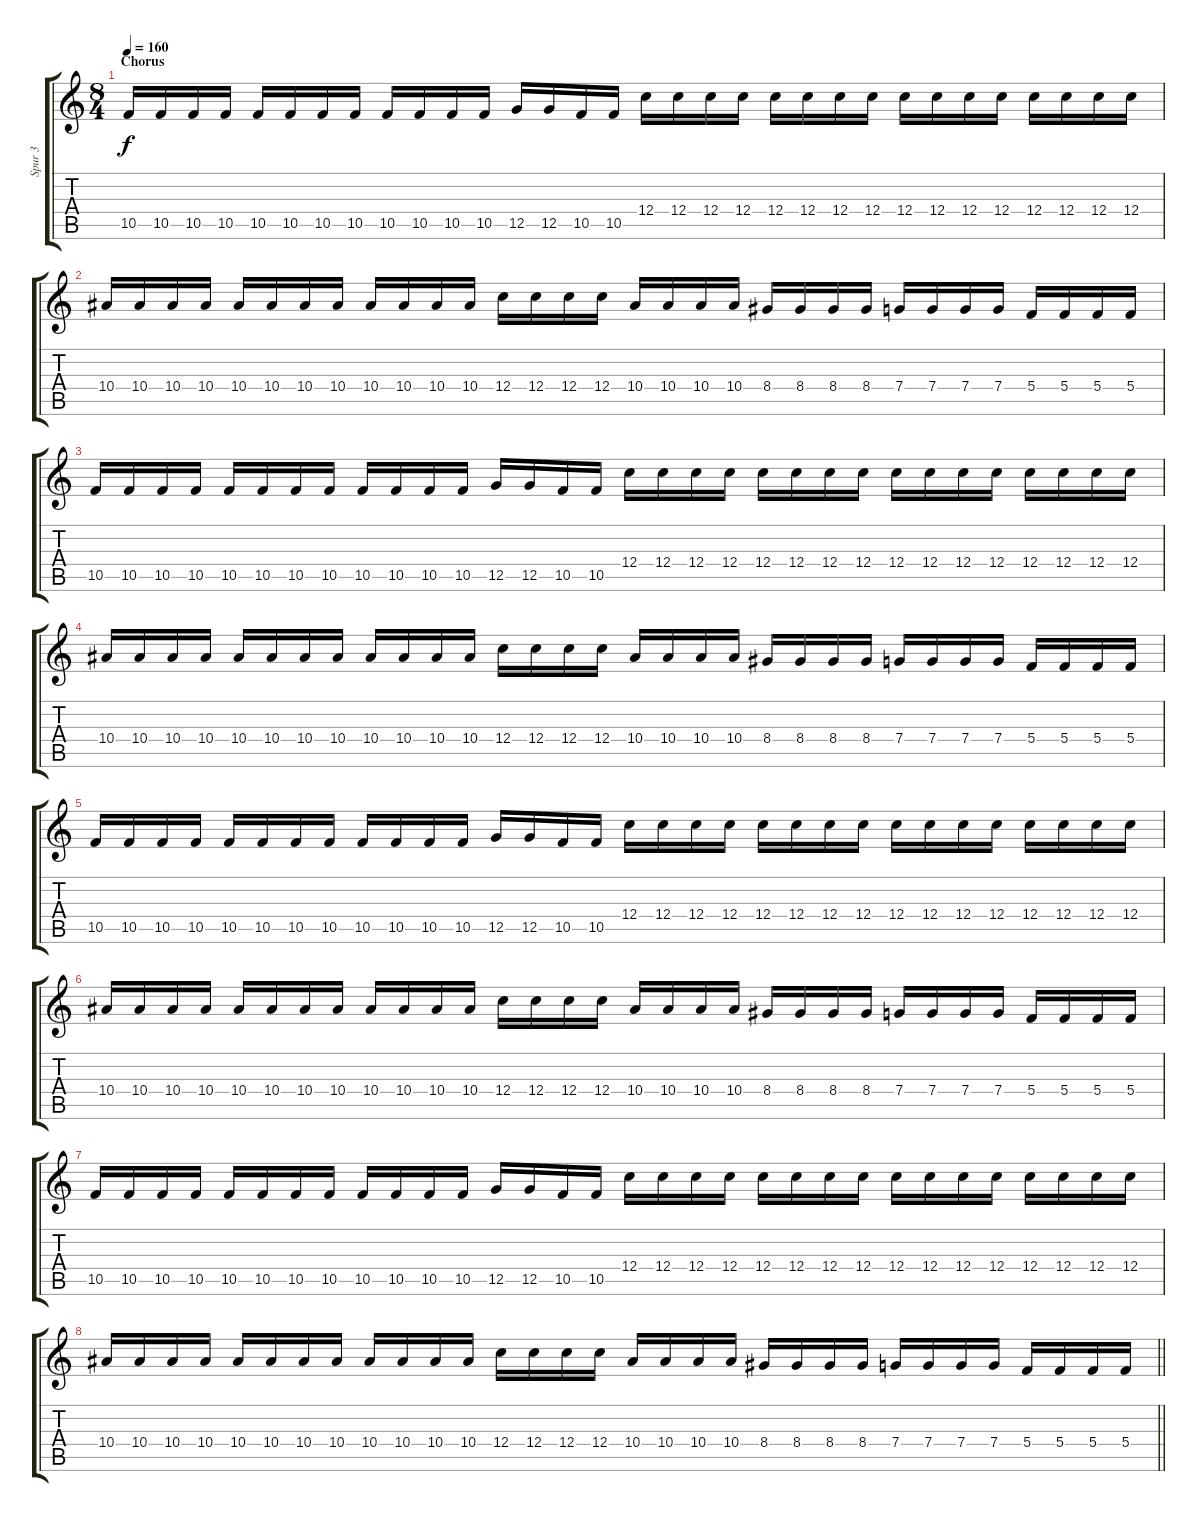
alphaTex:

\track ("Spur 3" "Spur 3") {instrument distortionguitar}
\staff {score tabs}
\tuning (D4 A3 F3 C3 G2 C2) {hide}
\ts (8 4)
\section ("" "Chorus")
\tempo 160
\clef g2
\ks c
10.5.16{dy f} 10.5.16 10.5.16 10.5.16 10.5.16 10.5.16 10.5.16 10.5.16 10.5.16 10.5.16 10.5.16 10.5.16 12.5.16 12.5.16 10.5.16 10.5.16 12.4.16 12.4.16 12.4.16 12.4.16 12.4.16 12.4.16 12.4.16 12.4.16 12.4.16 12.4.16 12.4.16 12.4.16 12.4.16 12.4.16 12.4.16 12.4.16 |
10.4.16 10.4.16 10.4.16 10.4.16 10.4.16 10.4.16 10.4.16 10.4.16 10.4.16 10.4.16 10.4.16 10.4.16 12.4.16 12.4.16 12.4.16 12.4.16 10.4.16 10.4.16 10.4.16 10.4.16 8.4.16 8.4.16 8.4.16 8.4.16 7.4.16 7.4.16 7.4.16 7.4.16 5.4.16 5.4.16 5.4.16 5.4.16 |
10.5.16 10.5.16 10.5.16 10.5.16 10.5.16 10.5.16 10.5.16 10.5.16 10.5.16 10.5.16 10.5.16 10.5.16 12.5.16 12.5.16 10.5.16 10.5.16 12.4.16 12.4.16 12.4.16 12.4.16 12.4.16 12.4.16 12.4.16 12.4.16 12.4.16 12.4.16 12.4.16 12.4.16 12.4.16 12.4.16 12.4.16 12.4.16 |
10.4.16 10.4.16 10.4.16 10.4.16 10.4.16 10.4.16 10.4.16 10.4.16 10.4.16 10.4.16 10.4.16 10.4.16 12.4.16 12.4.16 12.4.16 12.4.16 10.4.16 10.4.16 10.4.16 10.4.16 8.4.16 8.4.16 8.4.16 8.4.16 7.4.16 7.4.16 7.4.16 7.4.16 5.4.16 5.4.16 5.4.16 5.4.16 |
10.5.16 10.5.16 10.5.16 10.5.16 10.5.16 10.5.16 10.5.16 10.5.16 10.5.16 10.5.16 10.5.16 10.5.16 12.5.16 12.5.16 10.5.16 10.5.16 12.4.16 12.4.16 12.4.16 12.4.16 12.4.16 12.4.16 12.4.16 12.4.16 12.4.16 12.4.16 12.4.16 12.4.16 12.4.16 12.4.16 12.4.16 12.4.16 |
10.4.16 10.4.16 10.4.16 10.4.16 10.4.16 10.4.16 10.4.16 10.4.16 10.4.16 10.4.16 10.4.16 10.4.16 12.4.16 12.4.16 12.4.16 12.4.16 10.4.16 10.4.16 10.4.16 10.4.16 8.4.16 8.4.16 8.4.16 8.4.16 7.4.16 7.4.16 7.4.16 7.4.16 5.4.16 5.4.16 5.4.16 5.4.16 |
10.5.16 10.5.16 10.5.16 10.5.16 10.5.16 10.5.16 10.5.16 10.5.16 10.5.16 10.5.16 10.5.16 10.5.16 12.5.16 12.5.16 10.5.16 10.5.16 12.4.16 12.4.16 12.4.16 12.4.16 12.4.16 12.4.16 12.4.16 12.4.16 12.4.16 12.4.16 12.4.16 12.4.16 12.4.16 12.4.16 12.4.16 12.4.16 |
\barLineRight lightlight
10.4.16 10.4.16 10.4.16 10.4.16 10.4.16 10.4.16 10.4.16 10.4.16 10.4.16 10.4.16 10.4.16 10.4.16 12.4.16 12.4.16 12.4.16 12.4.16 10.4.16 10.4.16 10.4.16 10.4.16 8.4.16 8.4.16 8.4.16 8.4.16 7.4.16 7.4.16 7.4.16 7.4.16 5.4.16 5.4.16 5.4.16 5.4.16
